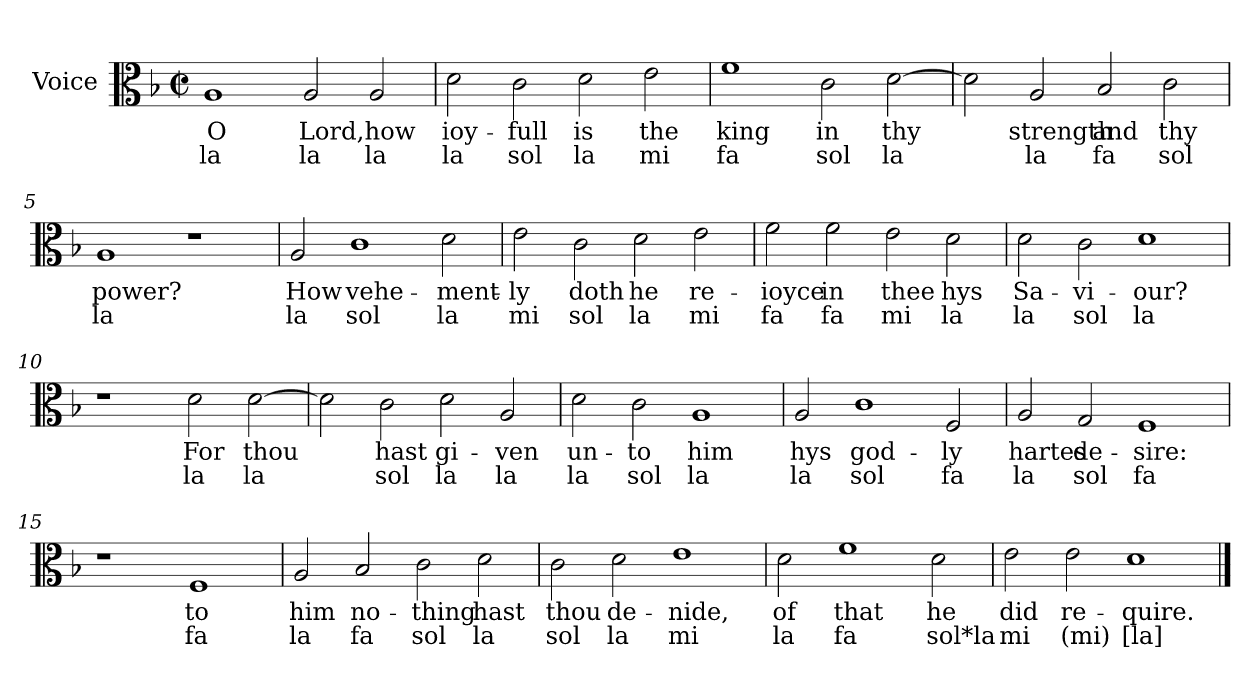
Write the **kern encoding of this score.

**kern	**text	**text
*part1	*part1	*part1
*staff1	*staff1	*staff1
*I"Voice	*	*
*I'Vo.	*	*
*clefC3	*	*
*k[b-]	*	*
*M4/2	*	*
*met(c|)	*	*
=1	=1	=1
1A	O	la
2A/	Lord,	la
2A/	how	la
=2	=2	=2
2d\	ioy-	la
2c\	-full	sol
2d\	is	la
2e\	the	mi
=3	=3	=3
1f	king	fa
2c\	in	sol
[2d\	thy	la
=4	=4	=4
2d\]	.	.
2A/	strength	la
2B-/	and	fa
2c\	thy	sol
=5	=5	=5
1A	power?	la
1r	.	.
=6	=6	=6
2A/	How	la
1c	vehe-	sol
2d\	-ment-	la
=7	=7	=7
2e\	-ly	mi
2c\	doth	sol
2d\	he	la
2e\	re-	mi
=8	=8	=8
2f\	-ioyce	fa
2f\	in	fa
2e\	thee	mi
2d\	hys	la
=9	=9	=9
2d\	Sa-	la
2c\	-vi-	sol
1d	-our?	la
=10	=10	=10
1r	.	.
2d\	For	la
[2d\	thou	la
=11	=11	=11
2d\]	.	.
2c\	hast	sol
2d\	gi-	la
2A/	-ven	la
=12	=12	=12
2d\	un-	la
2c\	-to	sol
1A	him	la
=13	=13	=13
2A/	hys	la
1c	god-	sol
2F/	-ly	fa
=14	=14	=14
2A/	hartes	la
2G/	de-	sol
1F	-sire:	fa
=15	=15	=15
1r	.	.
1F	to	fa
=16	=16	=16
2A/	him	la
2B-/	no-	fa
2c\	-thing	sol
2d\	hast	la
=17	=17	=17
2c\	thou	sol
2d\	de-	la
1e	-nide,	mi
=18	=18	=18
2d\	of	la
1f	that	fa
2d\	he	sol*la
=19	=19	=19
2e\	did	mi
2e\	re-	(mi)
1d	-quire.	[la]
==	==	==
*-	*-	*-
